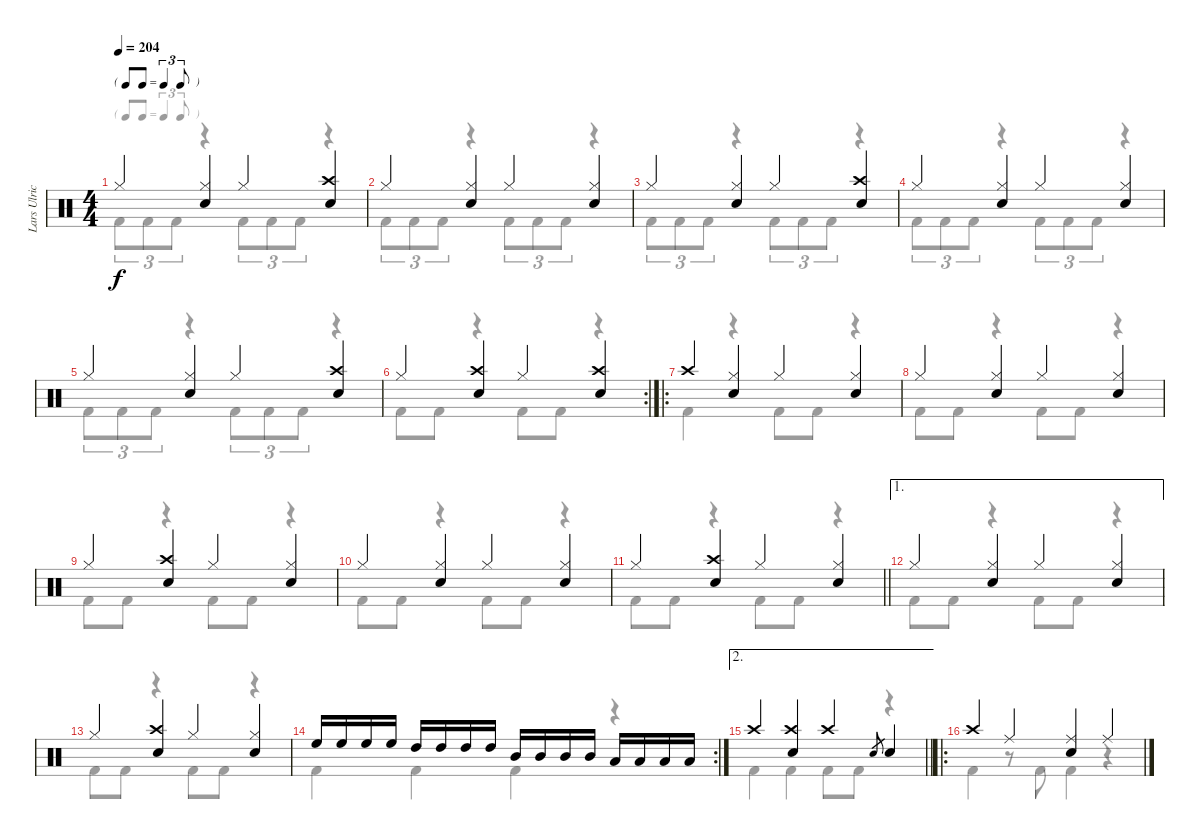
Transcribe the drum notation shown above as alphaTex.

\track ("Lars Ulrich" "Lars Ulric") {instrument percussion}
\staff {score}
\articulation defaults
\voice
\ts (4 4)
\tf triplet8th
\tempo 204
\clef neutral
\ks c "Hi-Hat (closed)".4{dy f}
("Hi-Hat (closed)" "Snare (hit) 2").4 "Hi-Hat (closed)".4 ("Crash high (hit)" "Snare (hit) 2").4 |
"Hi-Hat (closed)".4 ("Hi-Hat (closed)" "Snare (hit) 2").4 "Hi-Hat (closed)".4 ("Hi-Hat (closed)" "Snare (hit) 2").4 |
"Hi-Hat (closed)".4 ("Hi-Hat (closed)" "Snare (hit) 2").4 "Hi-Hat (closed)".4 ("Crash high (hit)" "Snare (hit) 2").4 |
"Hi-Hat (closed)".4 ("Hi-Hat (closed)" "Snare (hit) 2").4 "Hi-Hat (closed)".4 ("Hi-Hat (closed)" "Snare (hit) 2").4 |
"Hi-Hat (closed)".4 ("Hi-Hat (closed)" "Snare (hit) 2").4 "Hi-Hat (closed)".4 ("Crash high (hit)" "Snare (hit) 2").4 |
\rc 2 "Hi-Hat (closed)".4
("Crash high (hit)" "Snare (hit) 2").4 "Hi-Hat (closed)".4 ("Crash high (hit)" "Snare (hit) 2").4 |
\ro "Crash high (hit)".4
("Hi-Hat (closed)" "Snare (hit) 2").4 "Hi-Hat (closed)".4 ("Hi-Hat (closed)" "Snare (hit) 2").4 |
"Hi-Hat (closed)".4 ("Hi-Hat (closed)" "Snare (hit) 2").4 "Hi-Hat (closed)".4 ("Hi-Hat (closed)" "Snare (hit) 2").4 |
"Hi-Hat (closed)".4 ("Crash high (hit)" "Snare (hit) 2").4 "Hi-Hat (closed)".4 ("Hi-Hat (closed)" "Snare (hit) 2").4 |
"Hi-Hat (closed)".4 ("Hi-Hat (closed)" "Snare (hit) 2").4 "Hi-Hat (closed)".4 ("Hi-Hat (closed)" "Snare (hit) 2").4 |
\barLineRight lightlight "Hi-Hat (closed)".4
("Crash high (hit)" "Snare (hit) 2").4 "Hi-Hat (closed)".4 ("Hi-Hat (closed)" "Snare (hit) 2").4 |
\ae 1 "Hi-Hat (closed)".4
("Hi-Hat (closed)" "Snare (hit) 2").4 "Hi-Hat (closed)".4 ("Hi-Hat (closed)" "Snare (hit) 2").4 |
"Hi-Hat (closed)".4 ("Crash high (hit)" "Snare (hit) 2").4 "Hi-Hat (closed)".4 ("Hi-Hat (closed)" "Snare (hit) 2").4 |
\rc 2 "High Floor Tom (hit)".16 "High Floor Tom (hit)".16 "High Floor Tom (hit)".16 "High Floor Tom (hit)".16 "High Tom (hit)".16 "High Tom (hit)".16 "High Tom (hit)".16 "High Tom (hit)".16 "Mid Tom (hit)".16 "Mid Tom (hit)".16 "Mid Tom (hit)".16 "Mid Tom (hit)".16 "Low Tom (hit)".16 "Low Tom (hit)".16 "Low Tom (hit)".16 "Low Tom (hit)".16
|
\ae 2
\barLineRight lightlight "Crash high (hit)".4
("Crash high (hit)" "Snare (hit) 2").4 "Crash high (hit)".4 "Snare (hit) 2"{h}.8{gr} "Snare (hit) 2".4 |
\ro "Crash high (hit)".4 "Ride (middle)".4
("Ride (middle)" "Snare (hit) 2").4 "Ride (middle)".4
\voice
\clef neutral
\ottava regular
\simile none
\ks c "Kick (hit) 2".8{tu (3 2) dy f} "Kick (hit) 2".8{tu (3 2)} "Kick (hit) 2".8{tu (3 2)}
r.4 "Kick (hit) 2".8{tu (3 2)} "Kick (hit) 2".8{tu (3 2)} "Kick (hit) 2".8{tu (3 2)} r.4 |
"Kick (hit) 2".8{tu (3 2)} "Kick (hit) 2".8{tu (3 2)} "Kick (hit) 2".8{tu (3 2)} r.4 "Kick (hit) 2".8{tu (3 2)} "Kick (hit) 2".8{tu (3 2)} "Kick (hit) 2".8{tu (3 2)} r.4 |
"Kick (hit) 2".8{tu (3 2)} "Kick (hit) 2".8{tu (3 2)} "Kick (hit) 2".8{tu (3 2)} r.4 "Kick (hit) 2".8{tu (3 2)} "Kick (hit) 2".8{tu (3 2)} "Kick (hit) 2".8{tu (3 2)} r.4 |
"Kick (hit) 2".8{tu (3 2)} "Kick (hit) 2".8{tu (3 2)} "Kick (hit) 2".8{tu (3 2)} r.4 "Kick (hit) 2".8{tu (3 2)} "Kick (hit) 2".8{tu (3 2)} "Kick (hit) 2".8{tu (3 2)} r.4 |
"Kick (hit) 2".8{tu (3 2)} "Kick (hit) 2".8{tu (3 2)} "Kick (hit) 2".8{tu (3 2)} r.4 "Kick (hit) 2".8{tu (3 2)} "Kick (hit) 2".8{tu (3 2)} "Kick (hit) 2".8{tu (3 2)} r.4 |
"Kick (hit) 2".8 "Kick (hit) 2".8 r.4 "Kick (hit) 2".8 "Kick (hit) 2".8 r.4 |
"Kick (hit) 2".4 r.4 "Kick (hit) 2".8 "Kick (hit) 2".8 r.4 |
"Kick (hit) 2".8 "Kick (hit) 2".8 r.4 "Kick (hit) 2".8 "Kick (hit) 2".8 r.4 |
"Kick (hit) 2".8 "Kick (hit) 2".8 r.4 "Kick (hit) 2".8 "Kick (hit) 2".8 r.4 |
"Kick (hit) 2".8 "Kick (hit) 2".8 r.4 "Kick (hit) 2".8 "Kick (hit) 2".8 r.4 |
\barLineRight lightlight "Kick (hit) 2".8 "Kick (hit) 2".8
r.4 "Kick (hit) 2".8 "Kick (hit) 2".8 r.4 |
"Kick (hit) 2".8 "Kick (hit) 2".8 r.4 "Kick (hit) 2".8 "Kick (hit) 2".8 r.4 |
"Kick (hit) 2".8 "Kick (hit) 2".8 r.4 "Kick (hit) 2".8 "Kick (hit) 2".8 r.4 |
"Kick (hit) 2".4 "Kick (hit) 2".4 "Kick (hit) 2".4 r.4 |
\barLineRight lightlight "Kick (hit) 2".4 "Kick (hit) 2".4 "Kick (hit) 2".8 "Kick (hit) 2".8
r.4 |
"Kick (hit) 2".4 r.8 "Kick (hit) 2".8 "Kick (hit) 2".4 r.4
